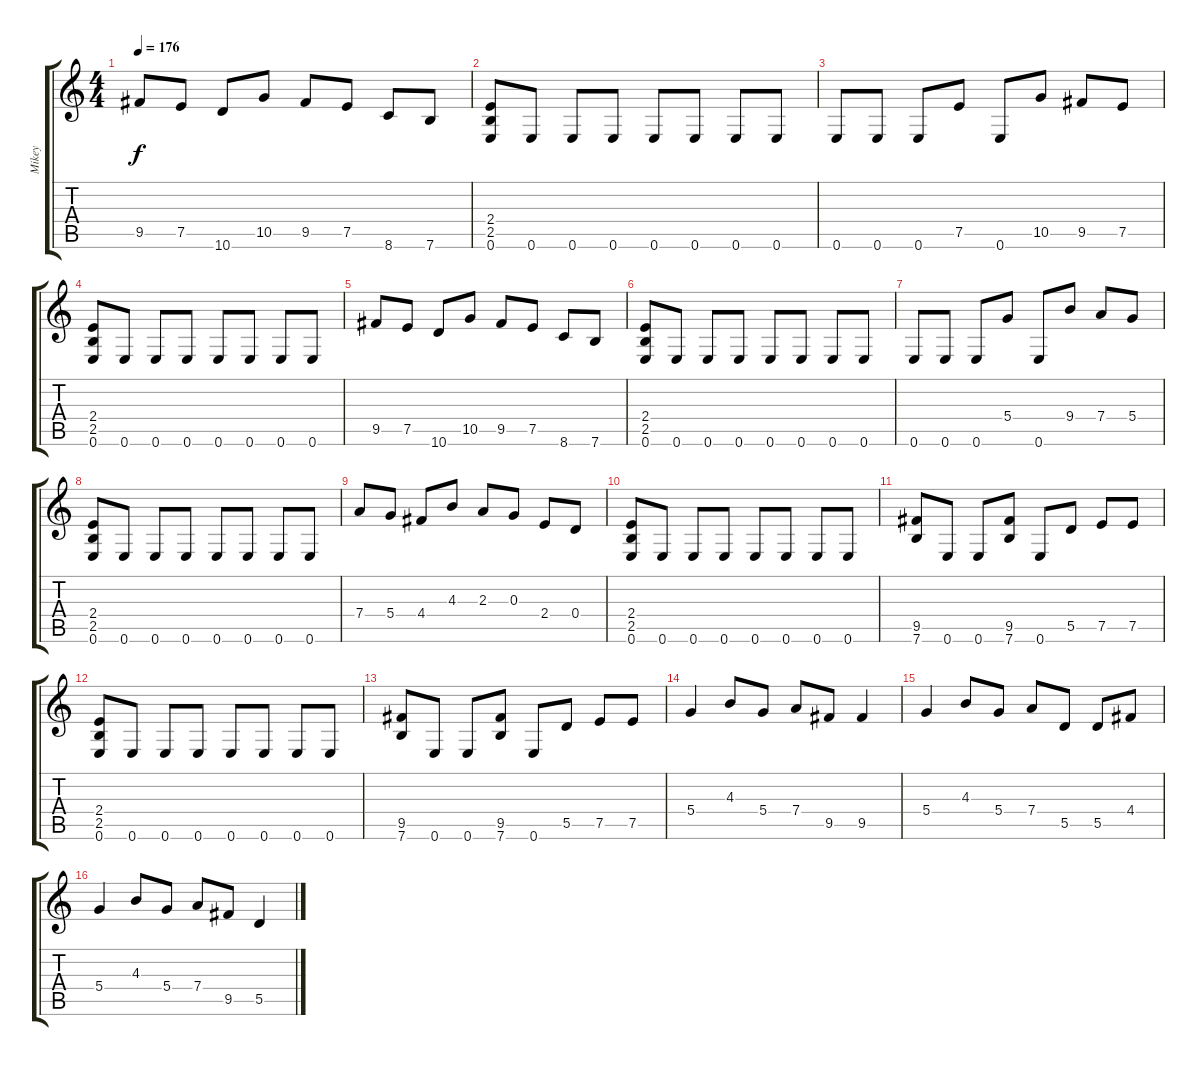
\track ("Mikey" "Mikey") {instrument overdrivenguitar}
\staff {score tabs}
\tuning (E4 B3 G3 D3 A2 E2) {hide}
\ts (4 4)
\tempo 176
\clef g2
\ks c
9.5.8{dy f} 7.5.8 10.6.8 10.5.8 9.5.8 7.5.8 8.6.8 7.6.8 |
(2.4 2.5 0.6).8 0.6.8 0.6.8 0.6.8 0.6.8 0.6.8 0.6.8 0.6.8 |
0.6.8 0.6.8 0.6.8 7.5.8 0.6.8 10.5.8 9.5.8 7.5.8 |
(2.4 2.5 0.6).8 0.6.8 0.6.8 0.6.8 0.6.8 0.6.8 0.6.8 0.6.8 |
9.5.8 7.5.8 10.6.8 10.5.8 9.5.8 7.5.8 8.6.8 7.6.8 |
(2.4 2.5 0.6).8 0.6.8 0.6.8 0.6.8 0.6.8 0.6.8 0.6.8 0.6.8 |
0.6.8 0.6.8 0.6.8 5.4.8 0.6.8 9.4.8 7.4.8 5.4.8 |
(2.4 2.5 0.6).8 0.6.8 0.6.8 0.6.8 0.6.8 0.6.8 0.6.8 0.6.8 |
7.4.8 5.4.8 4.4.8 4.3.8 2.3.8 0.3.8 2.4.8 0.4.8 |
(2.4 2.5 0.6).8 0.6.8 0.6.8 0.6.8 0.6.8 0.6.8 0.6.8 0.6.8 |
(9.5 7.6).8 0.6.8 0.6.8 (9.5 7.6).8 0.6.8 5.5.8 7.5.8 7.5.8 |
(2.4 2.5 0.6).8 0.6.8 0.6.8 0.6.8 0.6.8 0.6.8 0.6.8 0.6.8 |
(9.5 7.6).8 0.6.8 0.6.8 (9.5 7.6).8 0.6.8 5.5.8 7.5.8 7.5.8 |
5.4.4 4.3.8 5.4.8 7.4.8 9.5.8 9.5.4 |
5.4.4 4.3.8 5.4.8 7.4.8 5.5.8 5.5.8 4.4.8 |
5.4.4 4.3.8 5.4.8 7.4.8 9.5.8 5.5.4
